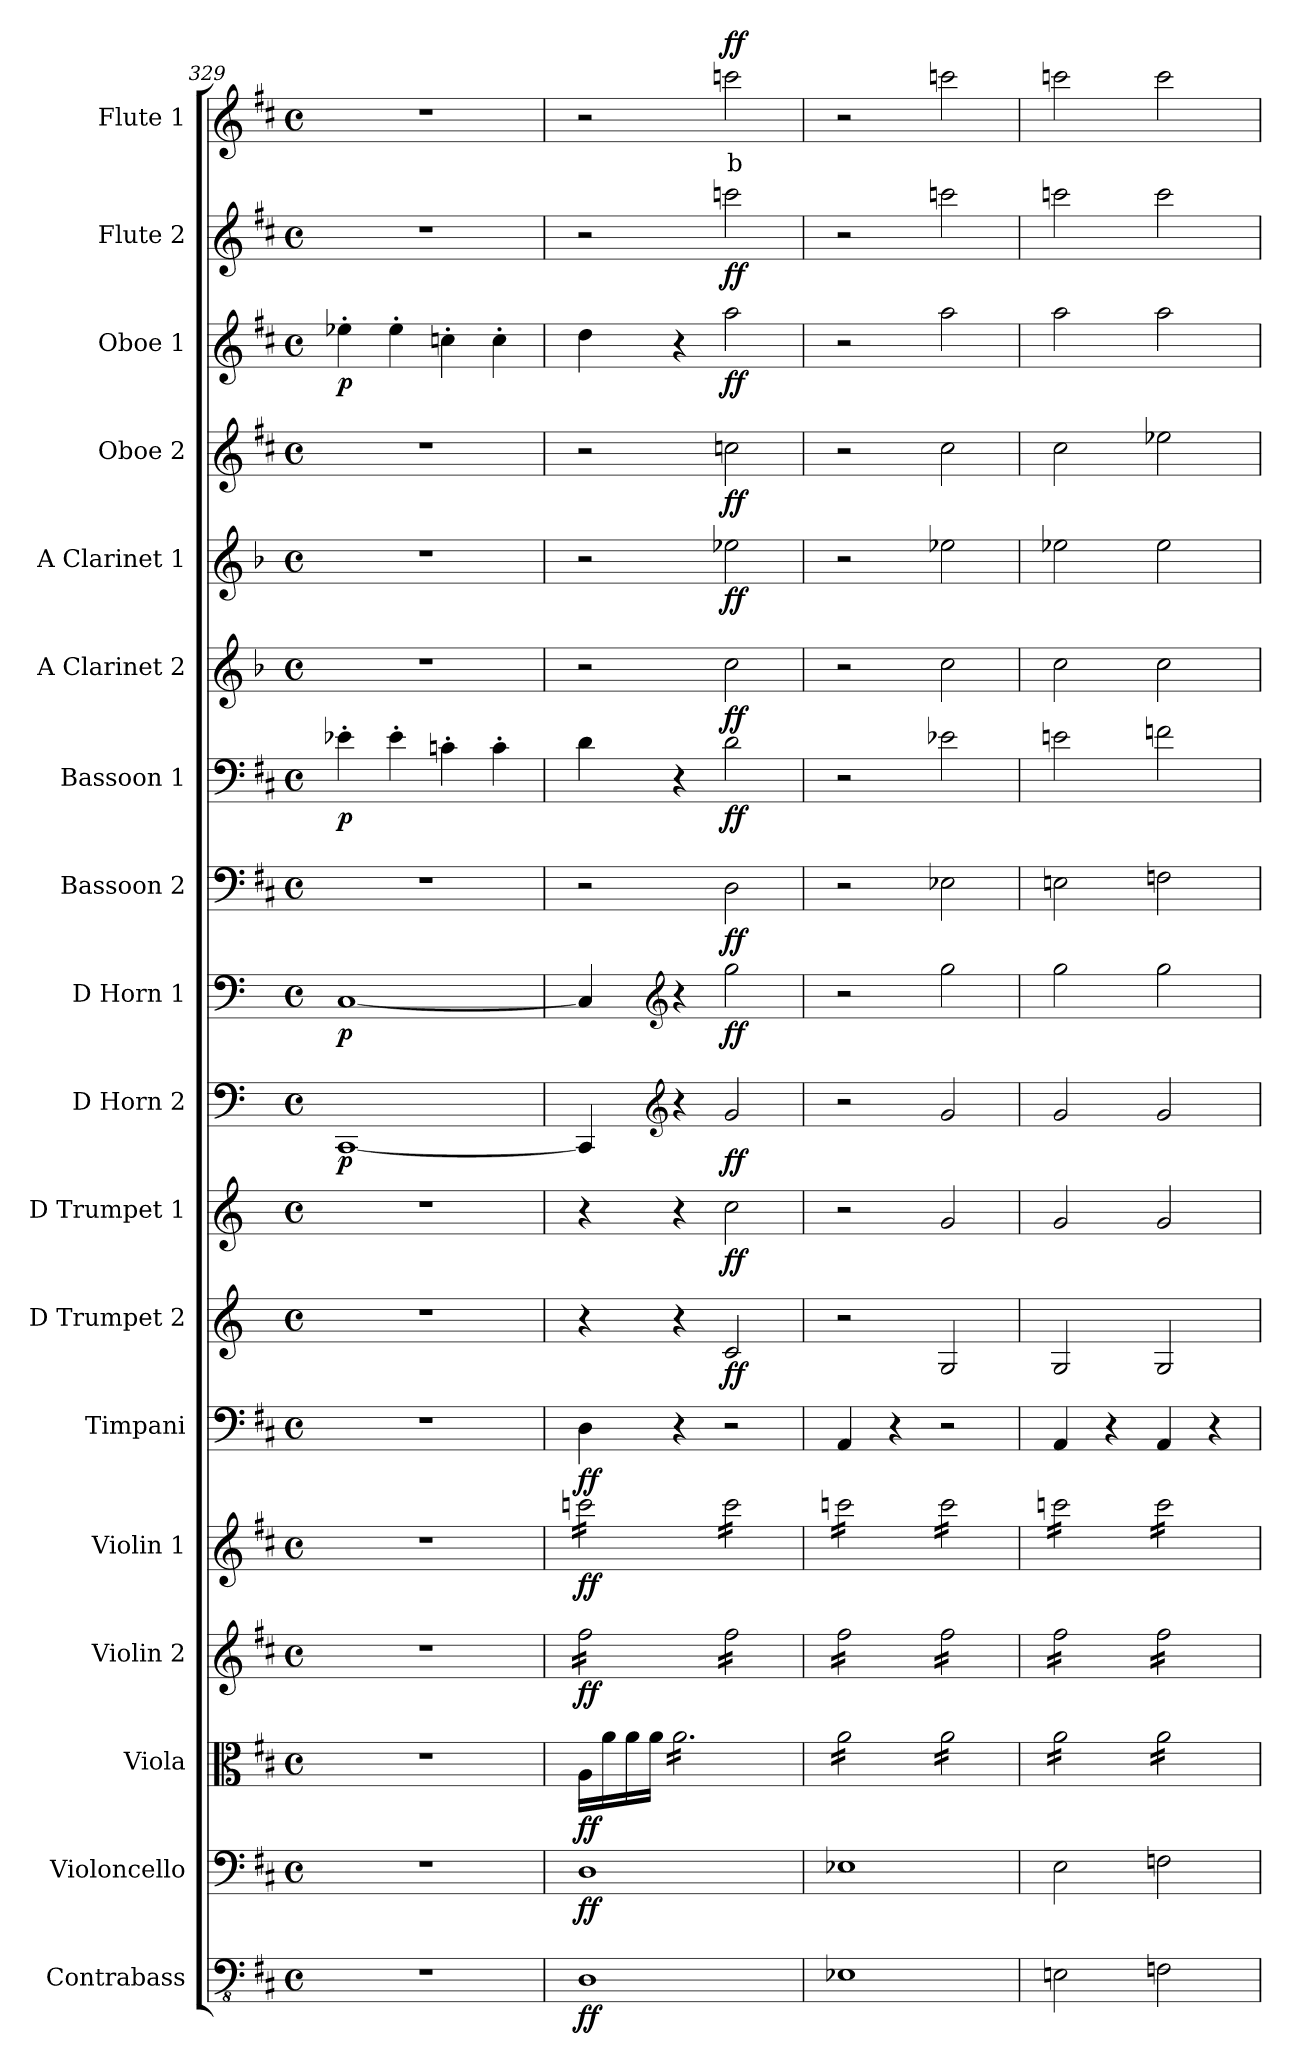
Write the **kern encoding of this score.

**kern	**dynam	**kern	**dynam	**kern	**dynam	**kern	**dynam	**kern	**dynam	**kern	**dynam	**kern	**dynam	**kern	**dynam	**kern	**dynam	**kern	**dynam	**kern	**dynam	**kern	**dynam	**kern	**dynam	**kern	**dynam	**kern	**dynam	**kern	**dynam	**kern	**dynam	**kern	**text	**dynam
*part18	*part18	*part17	*part17	*part16	*part16	*part15	*part15	*part14	*part14	*part13	*part13	*part12	*part12	*part11	*part11	*part10	*part10	*part9	*part9	*part8	*part8	*part7	*part7	*part6	*part6	*part5	*part5	*part4	*part4	*part3	*part3	*part2	*part2	*part1	*part1	*part1
*staff18	*staff18	*staff17	*staff17	*staff16	*staff16	*staff15	*staff15	*staff14	*staff14	*staff13	*staff13	*staff12	*staff12	*staff11	*staff11	*staff10	*staff10	*staff9	*staff9	*staff8	*staff8	*staff7	*staff7	*staff6	*staff6	*staff5	*staff5	*staff4	*staff4	*staff3	*staff3	*staff2	*staff2	*staff1	*staff1	*staff1
*I"Contrabass	*	*I"Violoncello	*	*I"Viola	*	*I"Violin 2	*	*I"Violin 1	*	*I"Timpani	*	*I"D Trumpet 2	*	*I"D Trumpet 1	*	*I"D Horn 2	*	*I"D Horn 1	*	*I"Bassoon 2	*	*I"Bassoon 1	*	*I"A Clarinet 2	*	*I"A Clarinet 1	*	*I"Oboe 2	*	*I"Oboe 1	*	*I"Flute 2	*	*I"Flute 1	*	*
*I'Cb	*	*I'Vc	*	*I'Vla	*	*I'Vln 2	*	*I'Vln 1	*	*I'Timp	*	*I'Tpt 2	*	*I'Tpt 1	*	*I'Hn 2	*	*I'Hn 1	*	*I'Bsn 2	*	*I'Bsn 1	*	*I'Cl 2	*	*I'Cl 1	*	*I'Ob 2	*	*I'Ob 1	*	*I'Fl 2	*	*I'Fl 1	*	*
*clefFv4	*	*clefF4	*	*clefC3	*	*clefG2	*	*clefG2	*	*clefF4	*	*clefG2	*	*clefG2	*	*clefF4	*	*clefF4	*	*clefF4	*	*clefF4	*	*clefG2	*	*clefG2	*	*clefG2	*	*clefG2	*	*clefG2	*	*clefG2	*	*
*	*	*	*	*	*	*	*	*	*	*	*	*ITrd-1c-2	*	*ITrd-1c-2	*	*ITrd6c10	*	*ITrd6c10	*	*	*	*	*	*ITrd2c3	*	*ITrd2c3	*	*	*	*	*	*	*	*	*	*
*k[f#c#]	*	*k[f#c#]	*	*k[f#c#]	*	*k[f#c#]	*	*k[f#c#]	*	*k[f#c#]	*	*k[f#c#]	*	*k[f#c#]	*	*k[f#c#]	*	*k[f#c#]	*	*k[f#c#]	*	*k[f#c#]	*	*k[f#c#]	*	*k[f#c#]	*	*k[f#c#]	*	*k[f#c#]	*	*k[f#c#]	*	*k[f#c#]	*	*
*M4/4	*	*M4/4	*	*M4/4	*	*M4/4	*	*M4/4	*	*M4/4	*	*M4/4	*	*M4/4	*	*M4/4	*	*M4/4	*	*M4/4	*	*M4/4	*	*M4/4	*	*M4/4	*	*M4/4	*	*M4/4	*	*M4/4	*	*M4/4	*	*
*met(c)	*	*met(c)	*	*met(c)	*	*met(c)	*	*met(c)	*	*met(c)	*	*met(c)	*	*met(c)	*	*met(c)	*	*met(c)	*	*met(c)	*	*met(c)	*	*met(c)	*	*met(c)	*	*met(c)	*	*met(c)	*	*met(c)	*	*met(c)	*	*
=329	=329	=329	=329	=329	=329	=329	=329	=329	=329	=329	=329	=329	=329	=329	=329	=329	=329	=329	=329	=329	=329	=329	=329	=329	=329	=329	=329	=329	=329	=329	=329	=329	=329	=329	=329	=329
!	!	!	!	!	!	!	!	!	!	!	!	!	!	!	!	!	!LO:DY:b	!	!LO:DY:b	!	!	!	!LO:DY:b	!	!	!	!	!	!	!	!LO:DY:b	!	!	!	!	!
1r	.	1r	.	1r	.	1r	.	1r	.	1r	.	1r	.	1r	.	[1DDD	p	[1DD	p	1r	.	4e-X'\	p	1r	.	1r	.	1r	.	4ee-X'\	p	1r	.	1r	.	.
.	.	.	.	.	.	.	.	.	.	.	.	.	.	.	.	.	.	.	.	.	.	4e-'\	.	.	.	.	.	.	.	4ee-'\	.	.	.	.	.	.
.	.	.	.	.	.	.	.	.	.	.	.	.	.	.	.	.	.	.	.	.	.	4cn'\	.	.	.	.	.	.	.	4ccn'\	.	.	.	.	.	.
.	.	.	.	.	.	.	.	.	.	.	.	.	.	.	.	.	.	.	.	.	.	4c'\	.	.	.	.	.	.	.	4cc'\	.	.	.	.	.	.
=330	=330	=330	=330	=330	=330	=330	=330	=330	=330	=330	=330	=330	=330	=330	=330	=330	=330	=330	=330	=330	=330	=330	=330	=330	=330	=330	=330	=330	=330	=330	=330	=330	=330	=330	=330	=330
!	!LO:DY:b	!	!LO:DY:b	!	!LO:DY:b	!	!LO:DY:b	!	!LO:DY:b	!	!LO:DY:b	!	!	!	!	!	!	!	!	!	!	!	!	!	!	!	!	!	!	!	!	!	!	!	!	!
*	*	*	*	*	*	*tremolo	*	*	*	*	*	*	*	*	*	*	*	*	*	*	*	*	*	*	*	*	*	*	*	*	*	*	*	*	*	*
*	*	*	*	*	*	*	*	*tremolo	*	*	*	*	*	*	*	*	*	*	*	*	*	*	*	*	*	*	*	*	*	*	*	*	*	*	*	*
1DD	ff	1D	ff	16A\LL	ff	16ff#\LL	ff	16cccn\LL	ff	4D\	ff	4r	.	4r	.	4DDD/]	.	4DD/]	.	2r	.	4d\	.	2r	.	2r	.	2r	.	4dd\	.	2r	.	2r	.	.
.	.	.	.	16a\	.	16ff#\	.	16cccn\	.	.	.	.	.	.	.	.	.	.	.	.	.	.	.	.	.	.	.	.	.	.	.	.	.	.	.	.
.	.	.	.	16a\	.	16ff#\	.	16cccn\	.	.	.	.	.	.	.	.	.	.	.	.	.	.	.	.	.	.	.	.	.	.	.	.	.	.	.	.
.	.	.	.	16a\JJ	.	16ff#\	.	16cccn\	.	.	.	.	.	.	.	.	.	.	.	.	.	.	.	.	.	.	.	.	.	.	.	.	.	.	.	.
*	*	*	*	*	*	*	*	*	*	*	*	*	*	*	*	*clefG2	*	*clefG2	*	*	*	*	*	*	*	*	*	*	*	*	*	*	*	*	*	*
*	*	*	*	*tremolo	*	*	*	*	*	*	*	*	*	*	*	*	*	*	*	*	*	*	*	*	*	*	*	*	*	*	*	*	*	*	*	*
.	.	.	.	16a\LL	.	16ff#\	.	16cccn\	.	4r	.	4r	.	4r	.	4r	.	4r	.	.	.	4r	.	.	.	.	.	.	.	4r	.	.	.	.	.	.
.	.	.	.	16a\	.	16ff#\	.	16cccn\	.	.	.	.	.	.	.	.	.	.	.	.	.	.	.	.	.	.	.	.	.	.	.	.	.	.	.	.
.	.	.	.	16a\	.	16ff#\	.	16cccn\	.	.	.	.	.	.	.	.	.	.	.	.	.	.	.	.	.	.	.	.	.	.	.	.	.	.	.	.
.	.	.	.	16a\	.	16ff#\JJ	.	16cccn\JJ	.	.	.	.	.	.	.	.	.	.	.	.	.	.	.	.	.	.	.	.	.	.	.	.	.	.	.	.
!	!	!	!	!	!	!	!	!	!	!	!	!	!LO:DY:b	!	!LO:DY:b	!	!LO:DY:b	!	!LO:DY:b	!	!LO:DY:b	!	!LO:DY:b	!	!LO:DY:b	!	!LO:DY:b	!	!LO:DY:b	!	!LO:DY:b	!	!LO:DY:b	!	!LO:LY:b:color=#FF0000	!LO:DY:b
.	.	.	.	16a\	.	16ff#\LL	.	16ccc\LL	.	2r	.	2d/	ff	2dd\	ff	2A/	ff	2a\	ff	2D\	ff	2d\	ff	2a\	ff	2ccn\	ff	2ccn\	ff	2aa\	ff	2cccn\	ff	2cccn\	b	ff
.	.	.	.	16a\	.	16ff#\	.	16ccc\	.	.	.	.	.	.	.	.	.	.	.	.	.	.	.	.	.	.	.	.	.	.	.	.	.	.	.	.
.	.	.	.	16a\	.	16ff#\	.	16ccc\	.	.	.	.	.	.	.	.	.	.	.	.	.	.	.	.	.	.	.	.	.	.	.	.	.	.	.	.
.	.	.	.	16a\	.	16ff#\	.	16ccc\	.	.	.	.	.	.	.	.	.	.	.	.	.	.	.	.	.	.	.	.	.	.	.	.	.	.	.	.
.	.	.	.	16a\	.	16ff#\	.	16ccc\	.	.	.	.	.	.	.	.	.	.	.	.	.	.	.	.	.	.	.	.	.	.	.	.	.	.	.	.
.	.	.	.	16a\	.	16ff#\	.	16ccc\	.	.	.	.	.	.	.	.	.	.	.	.	.	.	.	.	.	.	.	.	.	.	.	.	.	.	.	.
.	.	.	.	16a\	.	16ff#\	.	16ccc\	.	.	.	.	.	.	.	.	.	.	.	.	.	.	.	.	.	.	.	.	.	.	.	.	.	.	.	.
.	.	.	.	16a\JJ	.	16ff#\JJ	.	16ccc\JJ	.	.	.	.	.	.	.	.	.	.	.	.	.	.	.	.	.	.	.	.	.	.	.	.	.	.	.	.
!!LO:PB:g=z
=331	=331	=331	=331	=331	=331	=331	=331	=331	=331	=331	=331	=331	=331	=331	=331	=331	=331	=331	=331	=331	=331	=331	=331	=331	=331	=331	=331	=331	=331	=331	=331	=331	=331	=331	=331	=331
1EE-X	.	1E-X	.	16a\LL	.	16ff#\LL	.	16cccn\LL	.	4AA/	.	2r	.	2r	.	2r	.	2r	.	2r	.	2r	.	2r	.	2r	.	2r	.	2r	.	2r	.	2r	.	.
.	.	.	.	16a\	.	16ff#\	.	16cccn\	.	.	.	.	.	.	.	.	.	.	.	.	.	.	.	.	.	.	.	.	.	.	.	.	.	.	.	.
.	.	.	.	16a\	.	16ff#\	.	16cccn\	.	.	.	.	.	.	.	.	.	.	.	.	.	.	.	.	.	.	.	.	.	.	.	.	.	.	.	.
.	.	.	.	16a\	.	16ff#\	.	16cccn\	.	.	.	.	.	.	.	.	.	.	.	.	.	.	.	.	.	.	.	.	.	.	.	.	.	.	.	.
.	.	.	.	16a\	.	16ff#\	.	16cccn\	.	4r	.	.	.	.	.	.	.	.	.	.	.	.	.	.	.	.	.	.	.	.	.	.	.	.	.	.
.	.	.	.	16a\	.	16ff#\	.	16cccn\	.	.	.	.	.	.	.	.	.	.	.	.	.	.	.	.	.	.	.	.	.	.	.	.	.	.	.	.
.	.	.	.	16a\	.	16ff#\	.	16cccn\	.	.	.	.	.	.	.	.	.	.	.	.	.	.	.	.	.	.	.	.	.	.	.	.	.	.	.	.
.	.	.	.	16a\JJ	.	16ff#\JJ	.	16cccn\JJ	.	.	.	.	.	.	.	.	.	.	.	.	.	.	.	.	.	.	.	.	.	.	.	.	.	.	.	.
.	.	.	.	16a\LL	.	16ff#\LL	.	16ccc\LL	.	2r	.	2A/	.	2a/	.	2A/	.	2a\	.	2E-X\	.	2e-X\	.	2a\	.	2ccn\	.	2cc#\	.	2aa\	.	2cccn\	.	2cccn\	.	.
.	.	.	.	16a\	.	16ff#\	.	16ccc\	.	.	.	.	.	.	.	.	.	.	.	.	.	.	.	.	.	.	.	.	.	.	.	.	.	.	.	.
.	.	.	.	16a\	.	16ff#\	.	16ccc\	.	.	.	.	.	.	.	.	.	.	.	.	.	.	.	.	.	.	.	.	.	.	.	.	.	.	.	.
.	.	.	.	16a\	.	16ff#\	.	16ccc\	.	.	.	.	.	.	.	.	.	.	.	.	.	.	.	.	.	.	.	.	.	.	.	.	.	.	.	.
.	.	.	.	16a\	.	16ff#\	.	16ccc\	.	.	.	.	.	.	.	.	.	.	.	.	.	.	.	.	.	.	.	.	.	.	.	.	.	.	.	.
.	.	.	.	16a\	.	16ff#\	.	16ccc\	.	.	.	.	.	.	.	.	.	.	.	.	.	.	.	.	.	.	.	.	.	.	.	.	.	.	.	.
.	.	.	.	16a\	.	16ff#\	.	16ccc\	.	.	.	.	.	.	.	.	.	.	.	.	.	.	.	.	.	.	.	.	.	.	.	.	.	.	.	.
.	.	.	.	16a\JJ	.	16ff#\JJ	.	16ccc\JJ	.	.	.	.	.	.	.	.	.	.	.	.	.	.	.	.	.	.	.	.	.	.	.	.	.	.	.	.
=332	=332	=332	=332	=332	=332	=332	=332	=332	=332	=332	=332	=332	=332	=332	=332	=332	=332	=332	=332	=332	=332	=332	=332	=332	=332	=332	=332	=332	=332	=332	=332	=332	=332	=332	=332	=332
2EEn\	.	2E\	.	16a\LL	.	16ff#\LL	.	16cccn\LL	.	4AA/	.	2A/	.	2a/	.	2A/	.	2a\	.	2En\	.	2en\	.	2a\	.	2ccn\	.	2cc#\	.	2aa\	.	2cccn\	.	2cccn\	.	.
.	.	.	.	16a\	.	16ff#\	.	16cccn\	.	.	.	.	.	.	.	.	.	.	.	.	.	.	.	.	.	.	.	.	.	.	.	.	.	.	.	.
.	.	.	.	16a\	.	16ff#\	.	16cccn\	.	.	.	.	.	.	.	.	.	.	.	.	.	.	.	.	.	.	.	.	.	.	.	.	.	.	.	.
.	.	.	.	16a\	.	16ff#\	.	16cccn\	.	.	.	.	.	.	.	.	.	.	.	.	.	.	.	.	.	.	.	.	.	.	.	.	.	.	.	.
.	.	.	.	16a\	.	16ff#\	.	16cccn\	.	4r	.	.	.	.	.	.	.	.	.	.	.	.	.	.	.	.	.	.	.	.	.	.	.	.	.	.
.	.	.	.	16a\	.	16ff#\	.	16cccn\	.	.	.	.	.	.	.	.	.	.	.	.	.	.	.	.	.	.	.	.	.	.	.	.	.	.	.	.
.	.	.	.	16a\	.	16ff#\	.	16cccn\	.	.	.	.	.	.	.	.	.	.	.	.	.	.	.	.	.	.	.	.	.	.	.	.	.	.	.	.
.	.	.	.	16a\JJ	.	16ff#\JJ	.	16cccn\JJ	.	.	.	.	.	.	.	.	.	.	.	.	.	.	.	.	.	.	.	.	.	.	.	.	.	.	.	.
2FFn\	.	2Fn\	.	16a\LL	.	16ff#\LL	.	16ccc\LL	.	4AA/	.	2A/	.	2a/	.	2A/	.	2a\	.	2Fn\	.	2fn\	.	2a\	.	2cc\	.	2ee-X\	.	2aa\	.	2ccc\	.	2ccc\	.	.
.	.	.	.	16a\	.	16ff#\	.	16ccc\	.	.	.	.	.	.	.	.	.	.	.	.	.	.	.	.	.	.	.	.	.	.	.	.	.	.	.	.
.	.	.	.	16a\	.	16ff#\	.	16ccc\	.	.	.	.	.	.	.	.	.	.	.	.	.	.	.	.	.	.	.	.	.	.	.	.	.	.	.	.
.	.	.	.	16a\	.	16ff#\	.	16ccc\	.	.	.	.	.	.	.	.	.	.	.	.	.	.	.	.	.	.	.	.	.	.	.	.	.	.	.	.
.	.	.	.	16a\	.	16ff#\	.	16ccc\	.	4r	.	.	.	.	.	.	.	.	.	.	.	.	.	.	.	.	.	.	.	.	.	.	.	.	.	.
.	.	.	.	16a\	.	16ff#\	.	16ccc\	.	.	.	.	.	.	.	.	.	.	.	.	.	.	.	.	.	.	.	.	.	.	.	.	.	.	.	.
.	.	.	.	16a\	.	16ff#\	.	16ccc\	.	.	.	.	.	.	.	.	.	.	.	.	.	.	.	.	.	.	.	.	.	.	.	.	.	.	.	.
.	.	.	.	16a\JJ	.	16ff#\JJ	.	16ccc\JJ	.	.	.	.	.	.	.	.	.	.	.	.	.	.	.	.	.	.	.	.	.	.	.	.	.	.	.	.
*	*	*	*	*	*	*	*	*Xtremolo	*	*	*	*	*	*	*	*	*	*	*	*	*	*	*	*	*	*	*	*	*	*	*	*	*	*	*	*
*	*	*	*	*	*	*Xtremolo	*	*	*	*	*	*	*	*	*	*	*	*	*	*	*	*	*	*	*	*	*	*	*	*	*	*	*	*	*	*
*	*	*	*	*Xtremolo	*	*	*	*	*	*	*	*	*	*	*	*	*	*	*	*	*	*	*	*	*	*	*	*	*	*	*	*	*	*	*	*
=	=	=	=	=	=	=	=	=	=	=	=	=	=	=	=	=	=	=	=	=	=	=	=	=	=	=	=	=	=	=	=	=	=	=	=	=
*-	*-	*-	*-	*-	*-	*-	*-	*-	*-	*-	*-	*-	*-	*-	*-	*-	*-	*-	*-	*-	*-	*-	*-	*-	*-	*-	*-	*-	*-	*-	*-	*-	*-	*-	*-	*-
